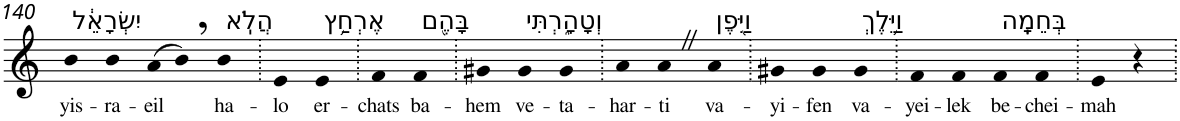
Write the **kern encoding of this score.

**kern	**text
*part1	*part1
*staff1	*staff1
*I"Piano	*
*I'Pno	*
!!LO:PB:g=z
*clefG2	*
*k[]	*
=140	=140
!LO:TX:a:t=יִשְׂרָאֵ֔ל	!
!	!LO:LY:b
4b	yis-
!	!LO:LY:b
4b	-ra-
!	!LO:LY:b
(>8a	-eil
8b,)	.
!LO:TX:a:t=הֲלֹֽא	!
!	!LO:LY:b
4b	ha-
=141.	=141.
!	!LO:LY:b
4e	-lo
!LO:TX:a:t=אֶרְחַ֥ץ	!
!	!LO:LY:b
4e	er-
=142.	=142.
!	!LO:LY:b
4f	-chats
!LO:TX:a:t=בָּהֶ֖ם	!
!	!LO:LY:b
4f	ba-
=143.	=143.
!	!LO:LY:b
4g#X	-hem
!LO:TX:a:t=וְטָהָ֑רְתִּי	!
!	!LO:LY:b
4g#	ve-
!	!LO:LY:b
4g#	-ta-
=144.	=144.
!	!LO:LY:b
4a	-har-
!	!LO:LY:b
4aZ	-ti
!LO:TX:a:t=וַיִּ֖פֶן	!
!	!LO:LY:b
4a	va-
=145.	=145.
!	!LO:LY:b
4g#X	-yi-
!	!LO:LY:b
4g#	-fen
!LO:TX:a:t=וַיֵּ֥לֶךְ	!
!	!LO:LY:b
4g#	va-
=146.	=146.
!	!LO:LY:b
4f	-yei-
!	!LO:LY:b
4f	-lek
!LO:TX:a:t=בְּחֵמָֽה	!
!	!LO:LY:b
4f	be-
!	!LO:LY:b
4f	-chei-
=147.	=147.
!	!LO:LY:b
4e	-mah
4r	.
=.	=.
*-	*-
